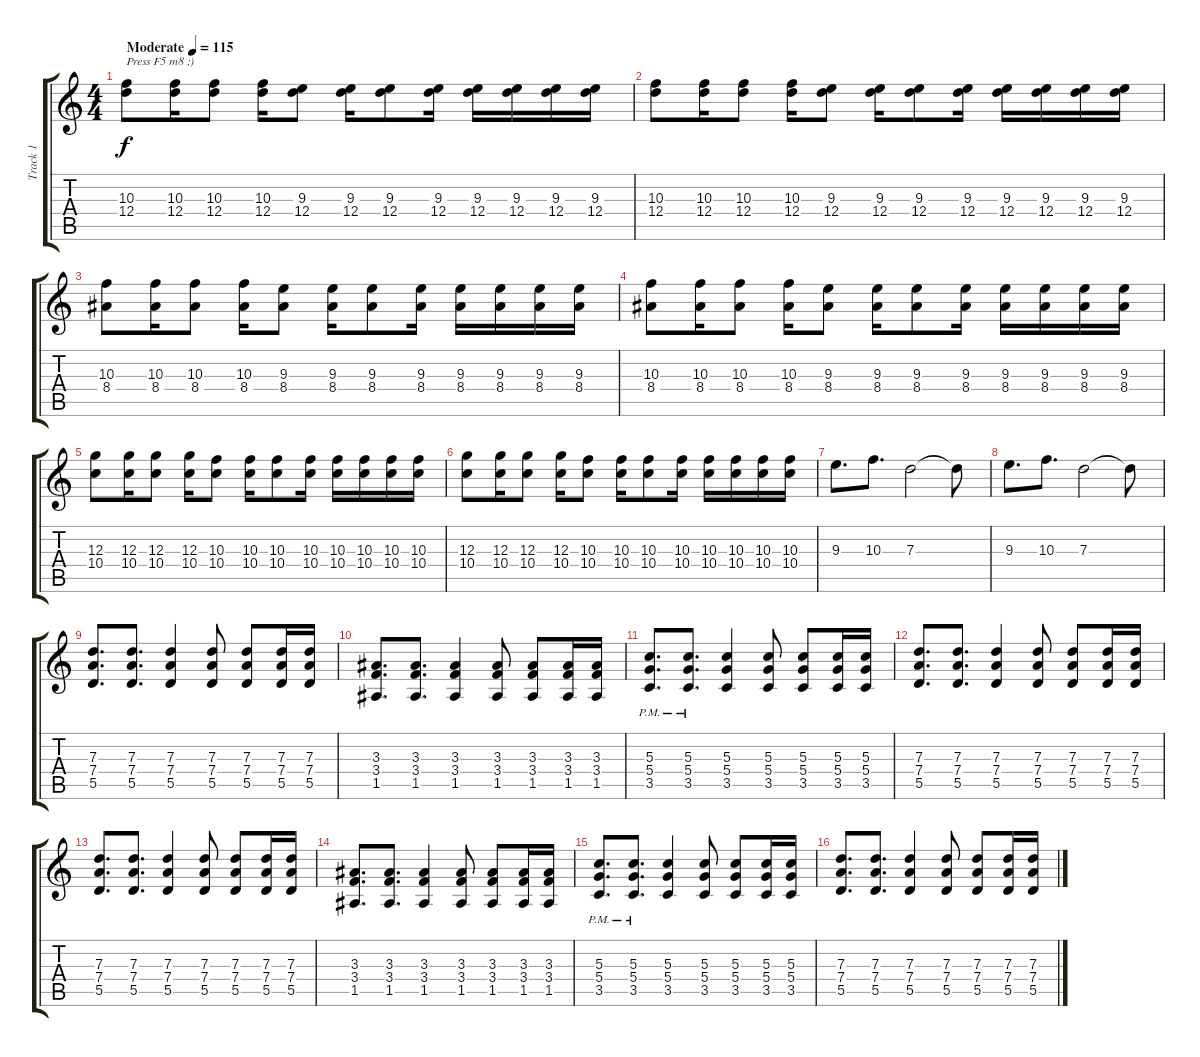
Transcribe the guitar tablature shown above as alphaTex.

\track ("Track 1" "Track 1") {instrument electricguitarjazz}
\staff {score tabs}
\tuning (E4 B3 G3 D3 A2 D2) {hide}
\ts (4 4)
\tempo (115 "Moderate")
\clef g2
\ks c
(10.3 12.4).8{txt "Press F5 m8 ;)" dy f instrument electricguitarjazz} (10.3 12.4).16 (10.3 12.4).8 (10.3 12.4).16 (9.3 12.4).8 (9.3 12.4).16 (9.3 12.4).8 (9.3 12.4).16 (9.3 12.4).16 (9.3 12.4).16 (9.3 12.4).16 (9.3 12.4).16 |
(10.3 12.4).8 (10.3 12.4).16 (10.3 12.4).8 (10.3 12.4).16 (9.3 12.4).8 (9.3 12.4).16 (9.3 12.4).8 (9.3 12.4).16 (9.3 12.4).16 (9.3 12.4).16 (9.3 12.4).16 (9.3 12.4).16 |
(10.3 8.4).8 (10.3 8.4).16 (10.3 8.4).8 (10.3 8.4).16 (9.3 8.4).8 (9.3 8.4).16 (9.3 8.4).8 (9.3 8.4).16 (9.3 8.4).16 (9.3 8.4).16 (9.3 8.4).16 (9.3 8.4).16 |
(10.3 8.4).8 (10.3 8.4).16 (10.3 8.4).8 (10.3 8.4).16 (9.3 8.4).8 (9.3 8.4).16 (9.3 8.4).8 (9.3 8.4).16 (9.3 8.4).16 (9.3 8.4).16 (9.3 8.4).16 (9.3 8.4).16 |
(12.3 10.4).8 (12.3 10.4).16 (12.3 10.4).8 (12.3 10.4).16 (10.3 10.4).8 (10.3 10.4).16 (10.3 10.4).8 (10.3 10.4).16 (10.3 10.4).16 (10.3 10.4).16 (10.3 10.4).16 (10.3 10.4).16 |
(12.3 10.4).8 (12.3 10.4).16 (12.3 10.4).8 (12.3 10.4).16 (10.3 10.4).8 (10.3 10.4).16 (10.3 10.4).8 (10.3 10.4).16 (10.3 10.4).16 (10.3 10.4).16 (10.3 10.4).16 (10.3 10.4).16 |
9.3.8{d} 10.3.8{d} 7.3.2 7.3{t}.8 |
9.3.8{d} 10.3.8{d} 7.3.2 7.3{t}.8 |
(7.3 7.4 5.5).8{d instrument distortionguitar} (7.3 7.4 5.5).8{d} (7.3 7.4 5.5).4 (7.3 7.4 5.5).8 (7.3 7.4 5.5).8 (7.3 7.4 5.5).16 (7.3 7.4 5.5).16 |
(3.3 3.4 1.5).8{d} (3.3 3.4 1.5).8{d} (3.3 3.4 1.5).4 (3.3 3.4 1.5).8 (3.3 3.4 1.5).8 (3.3 3.4 1.5).16 (3.3 3.4 1.5).16 |
(5.3{pm} 5.4{pm} 3.5{pm}).8{d} (5.3{pm} 5.4{pm} 3.5{pm}).8{d} (5.3 5.4 3.5).4 (5.3 5.4 3.5).8 (5.3 5.4 3.5).8 (5.3 5.4 3.5).16 (5.3 5.4 3.5).16 |
(7.3 7.4 5.5).8{d} (7.3 7.4 5.5).8{d} (7.3 7.4 5.5).4 (7.3 7.4 5.5).8 (7.3 7.4 5.5).8 (7.3 7.4 5.5).16 (7.3 7.4 5.5).16 |
(7.3 7.4 5.5).8{d} (7.3 7.4 5.5).8{d} (7.3 7.4 5.5).4 (7.3 7.4 5.5).8 (7.3 7.4 5.5).8 (7.3 7.4 5.5).16 (7.3 7.4 5.5).16 |
(3.3 3.4 1.5).8{d} (3.3 3.4 1.5).8{d} (3.3 3.4 1.5).4 (3.3 3.4 1.5).8 (3.3 3.4 1.5).8 (3.3 3.4 1.5).16 (3.3 3.4 1.5).16 |
(5.3{pm} 5.4{pm} 3.5{pm}).8{d} (5.3{pm} 5.4{pm} 3.5{pm}).8{d} (5.3 5.4 3.5).4 (5.3 5.4 3.5).8 (5.3 5.4 3.5).8 (5.3 5.4 3.5).16 (5.3 5.4 3.5).16 |
(7.3 7.4 5.5).8{d} (7.3 7.4 5.5).8{d} (7.3 7.4 5.5).4 (7.3 7.4 5.5).8 (7.3 7.4 5.5).8 (7.3 7.4 5.5).16 (7.3 7.4 5.5).16
